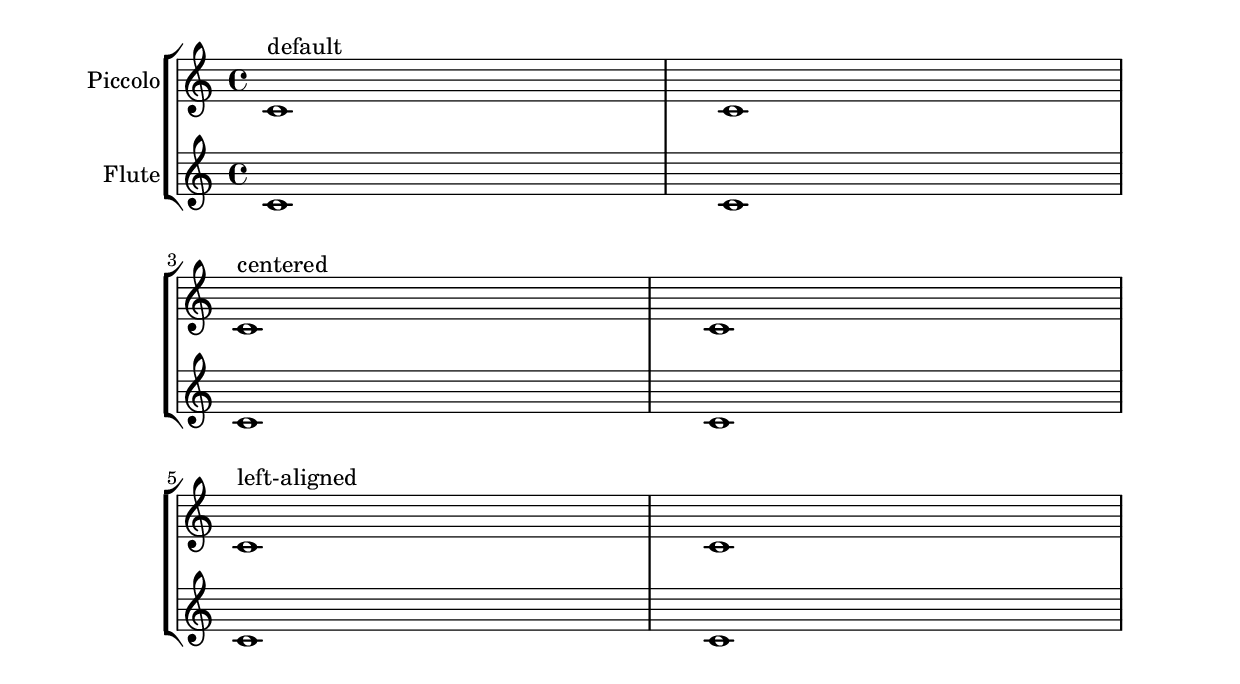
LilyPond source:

%% Do not edit this file; it is auto-generated from LSR http://lsr.dsi.unimi.it
%% This file is in the public domain.
\version "2.11.52"

\header {
  lsrtags = "text, paper-and-layout, titles"

  texidoc = "
Instrument names are generally printed to the left of the staves. To
align the names of several different intruments, put them in a
@code{\\markup} block and use one of the following possibilites:

* 
    Right-aligned instrument names: this is the default behavior
  
* 
    Center-aligned instrument names: using the @code{\\hcenter-in #n}
command
    places the instrument names inside a padded box, with @code{n} being
the width
    of the box
  
* 
    Left-aligned instrument names: the names are printed on top of an
    empty box, using the @code{\\combine} command
    with an @code{\\hspace #n} object.
  


"
  doctitle = "Aligning and centering instrument names"
} % begin verbatim
\paper {
  indent = #0
  left-margin = #30
  line-width = #160
}

\new StaffGroup \relative c' <<
  \new Staff {
    \set Staff.instrumentName = #"Piccolo"
    c1^"default" | c \break
    \set Staff.instrumentName = \markup { \hcenter-in #10 Piccolo }
    c1^"centered" | c \break
    \set Staff.instrumentName = \markup { \combine \hspace #8 Piccolo }
    c1^"left-aligned" | c
  } 
  \new Staff {
    \set Staff.instrumentName = #"Flute"
    c1 | c \break
    \set Staff.instrumentName = \markup { \hcenter-in #10 Flute }
    c1 | c \break
    \set Staff.instrumentName = \markup { \combine \hspace #8 Flute }
    c1 | c
  }
>>
